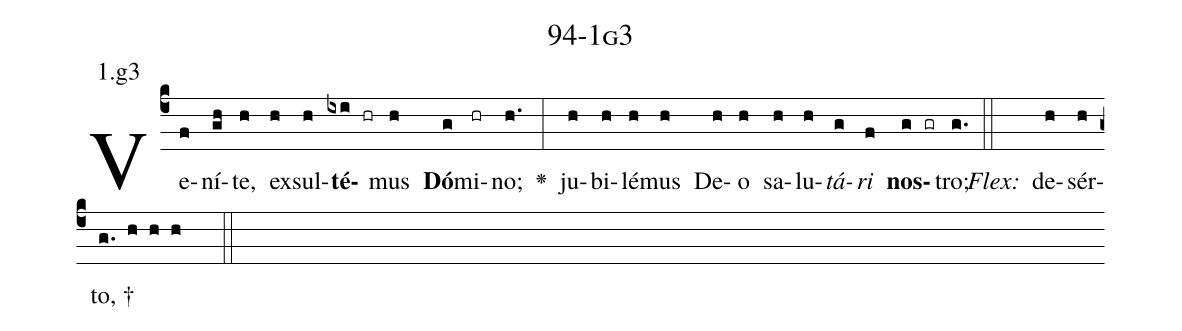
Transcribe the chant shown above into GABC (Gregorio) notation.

name: 94-1g3;
annotation: 1.g3;
%%
(c4)Ve(f)ní(gh)te,(h) ex(h)sul(h)<b>té</b>(ixi hr)mus(h) <b>Dó</b>(g)mi(hr)no;(h.) <v>\greheightstar</v>(:) ju(h)bi(h)lé(h)mus(h) De(h)o(h) sa(h)lu(h)<i>tá</i>(g)<i>ri</i>(f) <b>nos</b>(g gr)tro;(g.) (::)
<i>Flex:</i>()  de(h)sér(h)to, †(g. h h h  ::)

%E(h) u(h) o(g) u(f) a(g) e.(g.) (::)
